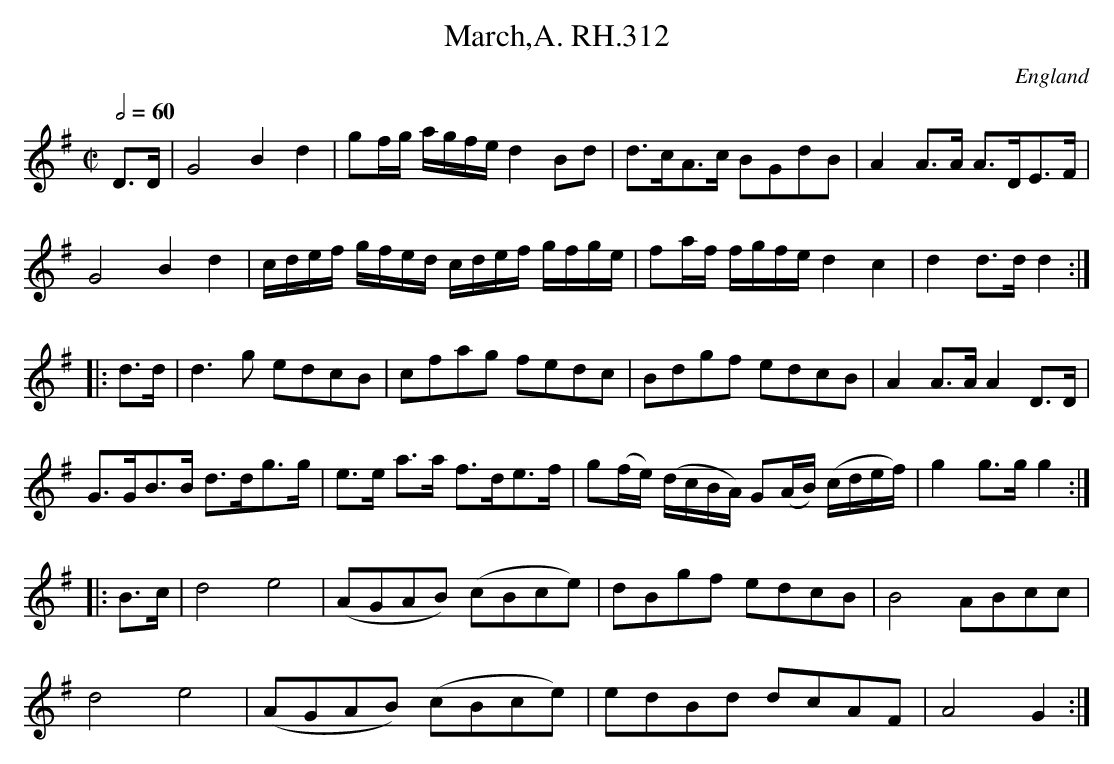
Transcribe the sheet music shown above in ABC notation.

X:1
T:March,A. RH.312
L:1/8
M:C|
O:England
Q:1/2=60
K:G
D>D|G4B2d2|gf/g/ a/g/f/e/ d2Bd|\
d>cA>c BGdB|A2A>A A>DE>F|!
G4B2d2|c/d/e/f/ g/f/e/d/ c/d/e/f/ g/f/g/e/|\
fa/f/ f/g/f/e/d2c2|d2d>dd2:|!
|:d>d|d3g edcB|cfag fedc|\
Bdgf edcB|A2A>AA2D>D|!
G>GB>B d>dg>g|e>e a>a f>de>f|\
g(f/e/) (d/c/B/A/) G(A/B/) (c/d/e/f/)|g2g>gg2:|!
|:B>c|d4e4|(AGAB) (cBce)|\
dBgf edcB|B4ABcc|!
d4e4|(AGAB) (cBce)|\
edBd dcAF|A4G2:|
